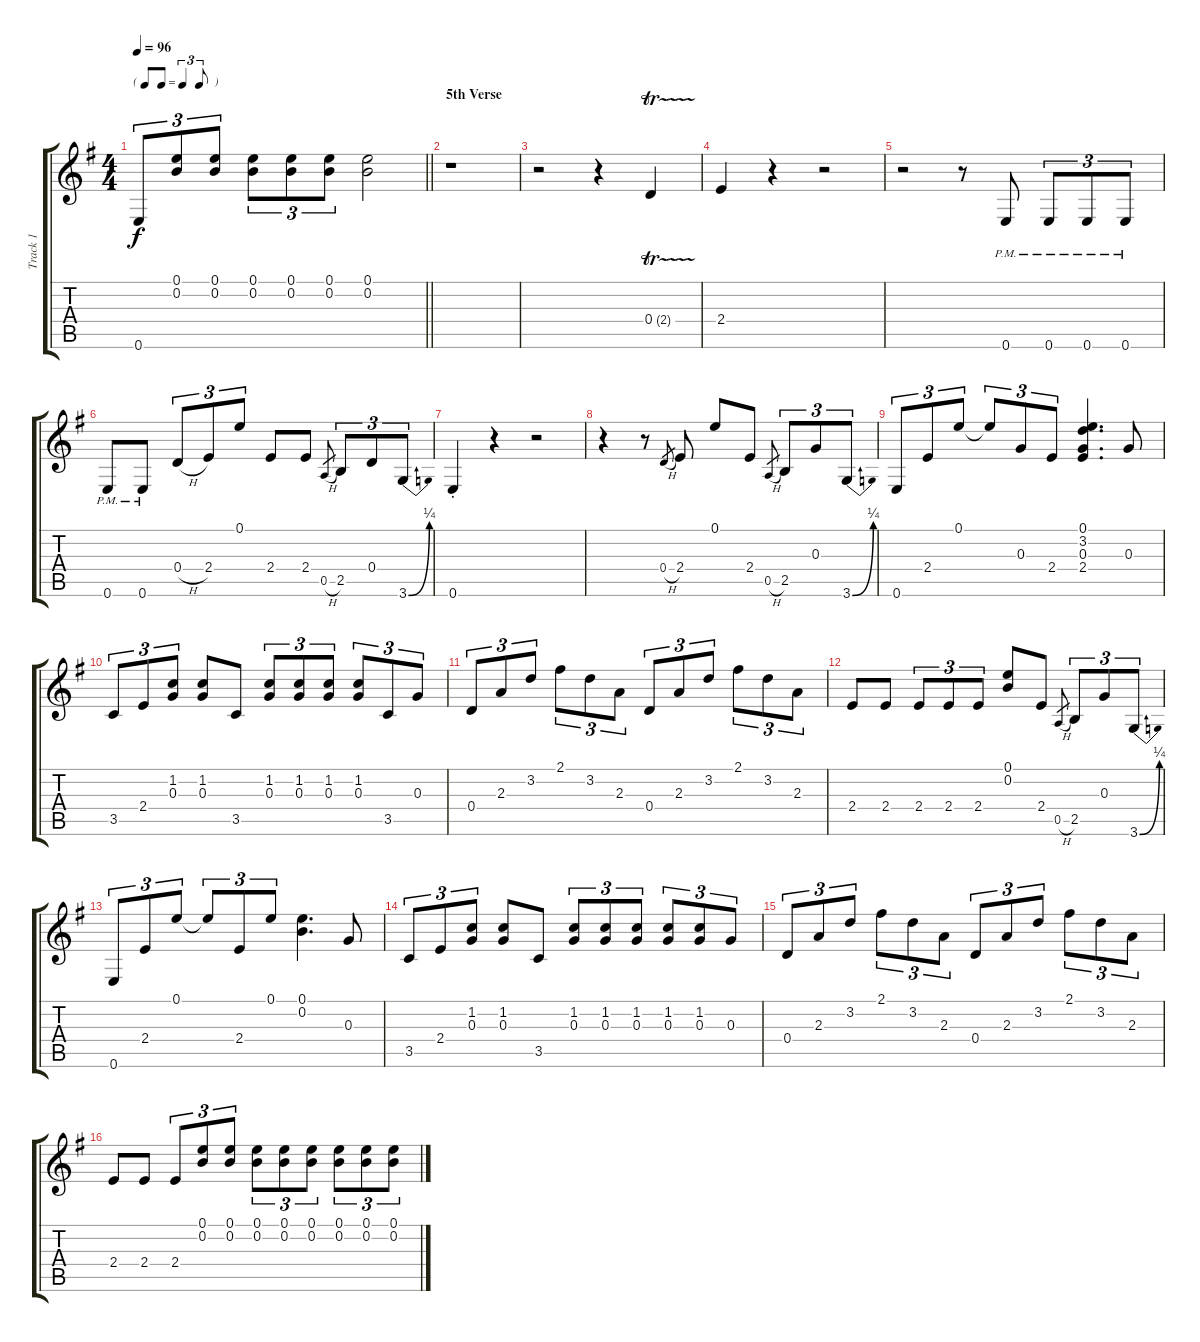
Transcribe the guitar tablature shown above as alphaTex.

\track ("Track 1" "Track 1") {instrument overdrivenguitar}
\staff {score tabs}
\tuning (E4 B3 G3 D3 A2 E2) {hide}
\ts (4 4)
\tf triplet8th
\tempo 96
\clef g2
\barLineRight lightlight
\ks g
0.6.8{tu (3 2) dy f} (0.1 0.2).8{tu (3 2)} (0.1 0.2).8{tu (3 2)} (0.1 0.2).8{tu (3 2)} (0.1 0.2).8{tu (3 2)} (0.1 0.2).8{tu (3 2)} (0.1 0.2).2 |
\section ("" "5th Verse")
r.1 |
r.2 r.4 0.4{tr (2 32)}.4 |
2.4.4 r.4 r.2 |
r.2 r.8 0.6{pm}.8 0.6{pm}.8{tu (3 2)} 0.6{pm}.8{tu (3 2)} 0.6{pm}.8{tu (3 2)} |
0.6{pm}.8 0.6{pm}.8 0.4{h}.8{tu (3 2)} 2.4.8{tu (3 2)} 0.1.8{tu (3 2)} 2.4.8 2.4.8 0.5{h}.8{gr} 2.5.8{tu (3 2)} 0.4.8{tu (3 2)} 3.6{be (bend 0 0 60 1)}.8{tu (3 2)} |
0.6{st}.4 r.4 r.2 |
r.4 r.8 0.4{h}.8{gr} 2.4.8 0.1.8 2.4.8 0.5{h}.8{gr} 2.5.8{tu (3 2)} 0.3.8{tu (3 2)} 3.6{be (bend 0 0 60 1)}.8{tu (3 2)} |
0.6.8{tu (3 2)} 2.4.8{tu (3 2)} 0.1.8{tu (3 2)} 0.1{t}.8{tu (3 2)} 0.3.8{tu (3 2)} 2.4.8{tu (3 2)} (0.1 3.2 0.3 2.4).4{d} 0.3.8 |
3.5.8{tu (3 2)} 2.4.8{tu (3 2)} (1.2 0.3).8{tu (3 2)} (1.2 0.3).8 3.5.8 (1.2 0.3).8{tu (3 2)} (1.2 0.3).8{tu (3 2)} (1.2 0.3).8{tu (3 2)} (1.2 0.3).8{tu (3 2)} 3.5.8{tu (3 2)} 0.3.8{tu (3 2)} |
0.4.8{tu (3 2)} 2.3.8{tu (3 2)} 3.2.8{tu (3 2)} 2.1.8{tu (3 2)} 3.2.8{tu (3 2)} 2.3.8{tu (3 2)} 0.4.8{tu (3 2)} 2.3.8{tu (3 2)} 3.2.8{tu (3 2)} 2.1.8{tu (3 2)} 3.2.8{tu (3 2)} 2.3.8{tu (3 2)} |
2.4.8 2.4.8 2.4.8{tu (3 2)} 2.4.8{tu (3 2)} 2.4.8{tu (3 2)} (0.1 0.2).8 2.4.8 0.5{h}.8{gr} 2.5.8{tu (3 2)} 0.3.8{tu (3 2)} 3.6{be (bend 0 0 60 1)}.8{tu (3 2)} |
0.6.8{tu (3 2)} 2.4.8{tu (3 2)} 0.1.8{tu (3 2)} 0.1{t}.8{tu (3 2)} 2.4.8{tu (3 2)} 0.1.8{tu (3 2)} (0.1 0.2).4{d} 0.3.8 |
3.5.8{tu (3 2)} 2.4.8{tu (3 2)} (1.2 0.3).8{tu (3 2)} (1.2 0.3).8 3.5.8 (1.2 0.3).8{tu (3 2)} (1.2 0.3).8{tu (3 2)} (1.2 0.3).8{tu (3 2)} (1.2 0.3).8{tu (3 2)} (1.2 0.3).8{tu (3 2)} 0.3.8{tu (3 2)} |
0.4.8{tu (3 2)} 2.3.8{tu (3 2)} 3.2.8{tu (3 2)} 2.1.8{tu (3 2)} 3.2.8{tu (3 2)} 2.3.8{tu (3 2)} 0.4.8{tu (3 2)} 2.3.8{tu (3 2)} 3.2.8{tu (3 2)} 2.1.8{tu (3 2)} 3.2.8{tu (3 2)} 2.3.8{tu (3 2)} |
2.4.8 2.4.8 2.4.8{tu (3 2)} (0.1 0.2).8{tu (3 2)} (0.1 0.2).8{tu (3 2)} (0.1 0.2).8{tu (3 2)} (0.1 0.2).8{tu (3 2)} (0.1 0.2).8{tu (3 2)} (0.1 0.2).8{tu (3 2)} (0.1 0.2).8{tu (3 2)} (0.1 0.2).8{tu (3 2)}
